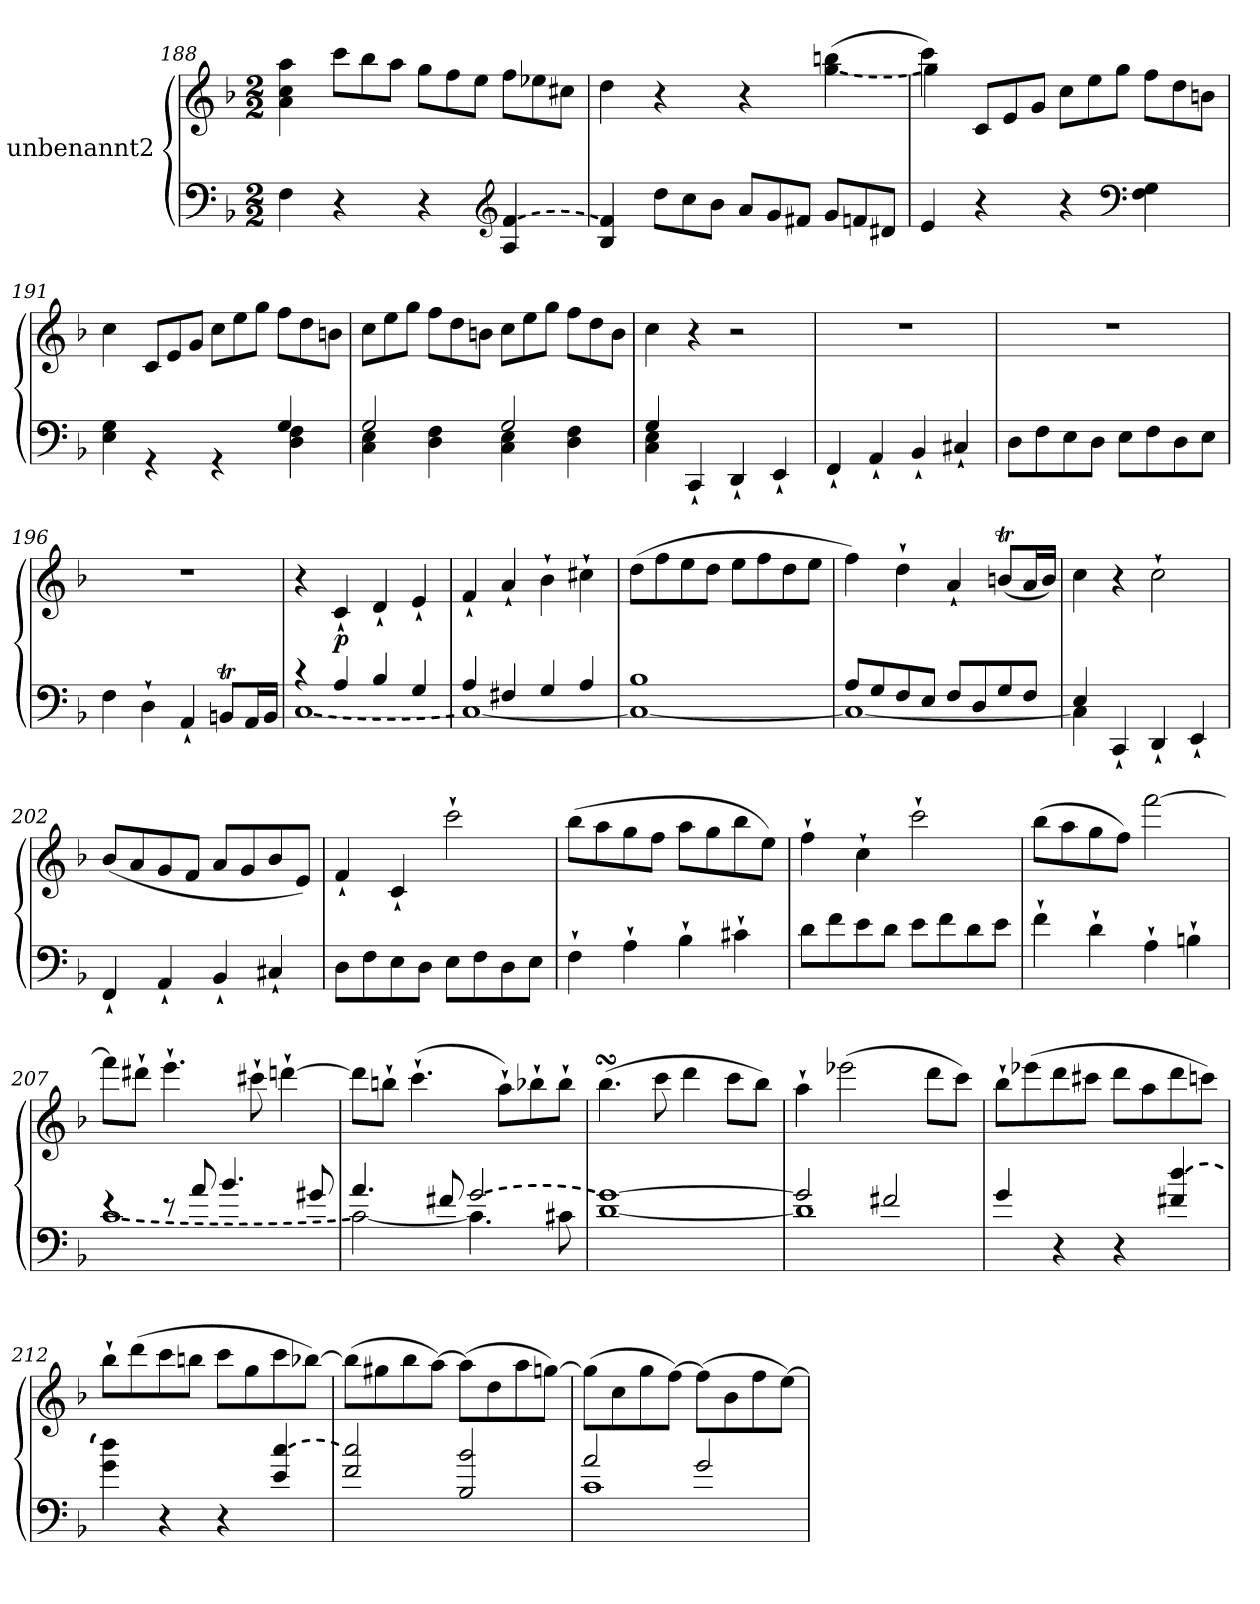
**kern	**kern	**dynam
*part1	*part1	*part1
*staff2	*staff1	*staff1/2
*I"unbenannt2	*	*
*clefF4	*clefG2	*
*k[b-]	*k[b-]	*
*M2/2	*M2/2	*
=188	=188	=188
4F\	4a\ 4cc\ 4aa\	.
*	*Xtuplet	*
4r	12ccc\L	.
.	12bb-\	.
.	12aa\J	.
4r	12gg\L	.
.	12ff\	.
.	12ee\J	.
*clefG2	*	*
!LO:T:n=2:dash	!	!
4A/ [4f/	12ff\L	.
.	12ee-X\	.
.	12cc#X\J	.
=189	=189	=189
4B-/ 4f/]	4dd\	.
*Xtuplet	*	*
12dd\L	4r	.
12cc\	.	.
12b-\J	.	.
12a/L	4r	.
12g/	.	.
12f#X/J	.	.
!	!LO:T:n=1:dash	!
12g/L	(>[4gg\ 4bbn\	.
12fn/	.	.
12d#X/J	.	.
=190	=190	=190
*	*^	*
4e/	4ccc\)	4gg\]	.
4r	12c/L	2.ryy	.
.	12e/	.	.
.	12g/J	.	.
4r	12cc\L	.	.
.	12ee\	.	.
.	12gg\J	.	.
*clefF4	*	*	*
4F\ 4G\	12ff\L	.	.
.	12dd\	.	.
.	12bn\J	.	.
*	*v	*v	*
=191	=191	=191
*^	*	*
4E\ 4G\	2.ryy	4cc\	.
4rGG	.	12c/L	.
.	.	12e/	.
.	.	12g/J	.
4rGG	.	12cc\L	.
.	.	12ee\	.
.	.	12gg\J	.
4G/	4D\ 4F\	12ff\L	.
.	.	12dd\	.
.	.	12bn\J	.
=192	=192	=192	=192
2G/	4C\ 4E\	12cc\L	.
.	.	12ee\	.
.	.	12gg\J	.
.	4D\ 4F\	12ff\L	.
.	.	12dd\	.
.	.	12bn\J	.
2G/	4C\ 4E\	12cc\L	.
.	.	12ee\	.
.	.	12gg\J	.
.	4D\ 4F\	12ff\L	.
.	.	12dd\	.
.	.	12b\J	.
=193	=193	=193	=193
4G/	4C\ 4E\	4cc\	.
4CC`/	2.ryy	4r	.
4DD`/	.	2r	.
4EE`/	.	.	.
*v	*v	*	*
=194	=194	=194
4FF`/	1r	.
4AA`/	.	.
4BB-`/	.	.
4C#X`/	.	.
=195	=195	=195
8D\L	1r	.
8F\	.	.
8E\	.	.
8D\J	.	.
8E\L	.	.
8F\	.	.
8D\	.	.
8E\J	.	.
=196	=196	=196
4F\	1r	.
4D`\	.	.
4AA`/	.	.
8BBnt/L	.	.
16AA/L	.	.
16BB/JJ	.	.
=197	=197	=197
*^	*	*
!	!LO:T:dash	!	!
4r	[1C	4r	.
!	!	!	!LO:DY:b
4A/	.	4c`/	p
4B-/	.	4d`/	.
4G/	.	4e`/	.
=198	=198	=198	=198
4A/	1C_	4f`/	.
4F#X/	.	4a`/	.
4G/	.	4b-`\	.
4A/	.	4cc#X`\	.
=199	=199	=199	=199
1B-	1C_	(>8dd\L	.
.	.	8ff\	.
.	.	8ee\	.
.	.	8dd\J	.
.	.	8ee\L	.
.	.	8ff\	.
.	.	8dd\	.
.	.	8ee\J	.
=200	=200	=200	=200
8A/L	1C_	4ff\)	.
8G/	.	.	.
8F/	.	4dd`\	.
8E/J	.	.	.
8F/L	.	4a`/	.
8D/	.	.	.
8G/	.	(<8bnt/L	.
8F/J	.	16a/L	.
.	.	16b/JJ)	.
=201	=201	=201	=201
4E/	4C\]	4cc\	.
4CC`/	2.ryy	4r	.
4DD`/	.	2cc`\	.
4EE`/	.	.	.
*v	*v	*	*
=202	=202	=202
4FF`/	(<8b-/L	.
.	8a/	.
4AA`/	8g/	.
.	8f/J	.
4BB-`/	8a/L	.
.	8g/	.
4C#X`/	8b-/	.
.	8e/J)	.
=203	=203	=203
8D\L	4f`/	.
8F\	.	.
8E\	4c`/	.
8D\J	.	.
8E\L	2ccc`\	.
8F\	.	.
8D\	.	.
8E\J	.	.
=204	=204	=204
4F`\	(>8bb-\L	.
.	8aa\	.
4A`\	8gg\	.
.	8ff\J	.
4B-`\	8aa\L	.
.	8gg\	.
4c#X`\	8bb-\	.
.	8ee\J)	.
=205	=205	=205
8d\L	4ff`\	.
8f\	.	.
8e\	4cc`\	.
8d\J	.	.
8e\L	2ccc`\	.
8f\	.	.
8d\	.	.
8e\J	.	.
=206	=206	=206
4f`\	(>8bb-\L	.
.	8aa\	.
4d`\	8gg\	.
.	8ff\J)	.
4A`\	[2fff\	.
4Bn`\	.	.
=207	=207	=207
*^	*	*
!	!LO:T:dash	!	!
4re	[1c	8fff\L]	.
.	.	8ddd#X`\J	.
8re	.	4.eee`\	.
8a/	.	.	.
4.b-/	.	.	.
.	.	8ccc#X`\	.
.	.	[4dddn`\	.
8g#X/	.	.	.
=208	=208	=208	=208
4.a/	2c\_	8ddd\L]	.
.	.	8bbn`\J	.
.	.	(>4.ccc`\	.
8f#X/	.	.	.
!LO:T:dash	!	!	!
[2g/	4.c\]	.	.
.	.	8aa`\L)	.
.	.	8bb-X`\	.
.	8c#X\	8bb-`\J	.
=209	=209	=209	=209
1g_	[1d	(>4.bb-sSSs\	.
.	.	8ccc\	.
.	.	4ddd\	.
.	.	8ccc\L	.
.	.	8bb-\J)	.
=210	=210	=210	=210
2g/]	1d]	4aa`\	.
.	.	(>2eee-X\	.
2f#X/	.	.	.
.	.	8ddd\L	.
.	.	8ccc\J)	.
*v	*v	*	*
=211	=211	=211
4g/	8bb-`\L	.
.	(>8eee-X\	.
4r	8ddd\	.
.	8ccc#X\J	.
4r	8ddd\L	.
.	8aa\	.
!LO:T:n=2:dash	!	!
4f#X/ [4dd/	8ddd\	.
.	8cccn\J)	.
=212	=212	=212
4g\ 4dd\]	8bb-`\L	.
.	(>8ddd\	.
4r	8ccc\	.
.	8bbn\J	.
4r	8ccc\L	.
.	8gg\	.
!LO:T:n=2:dash	!	!
4e/ [4cc/	8ccc\	.
.	[8bb-X\J)	.
=213	=213	=213
2f/ 2cc/]	(>8bb-\L]	.
.	8gg#X\	.
.	8bb-\	.
.	[8aa\J)	.
2B-/ 2b-/	(>8aa\L]	.
.	8dd\	.
.	8aa\	.
.	[8ggn\J)	.
=214	=214	=214
*^	*	*
2a/	1c	(>8gg\L]	.
.	.	8cc\	.
.	.	8gg\	.
.	.	[8ff\J)	.
2g/	.	(>8ff\L]	.
.	.	8b-\	.
.	.	8ff\	.
.	.	[8ee\J)	.
*v	*v	*	*
=	=	=
*-	*-	*-
